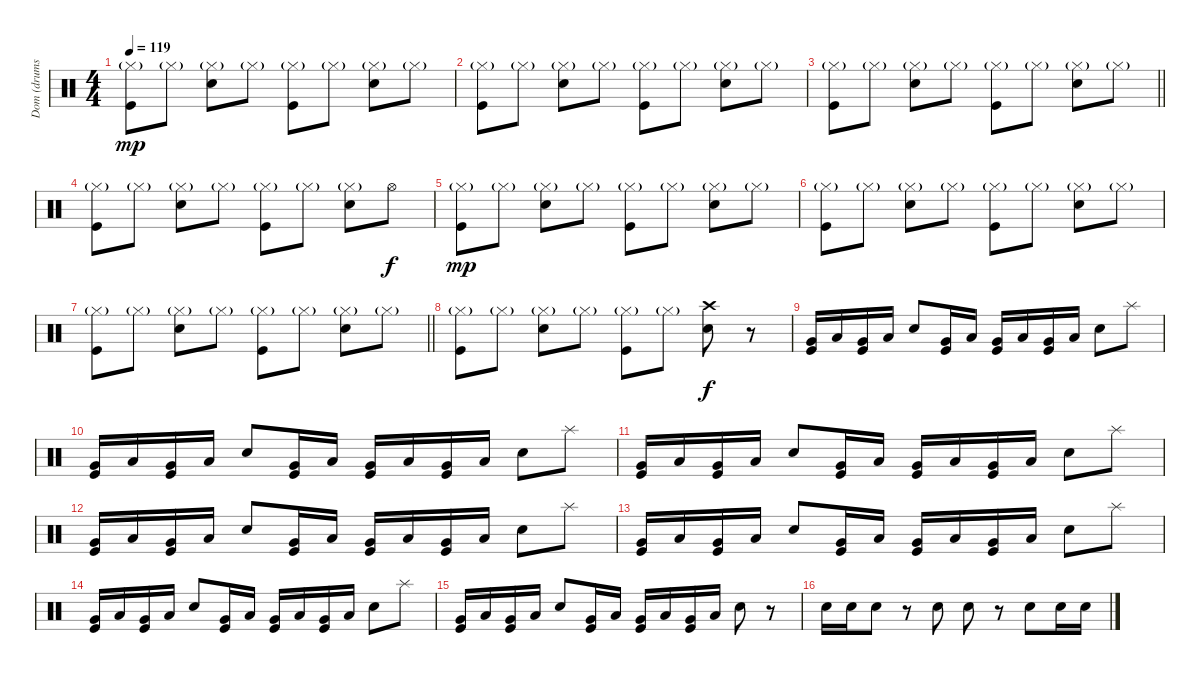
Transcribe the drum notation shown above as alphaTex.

\track ("Dom (drums)" "Dom (drums") {instrument percussion}
\staff {score}
\articulation defaults
\ts (4 4)
\tempo 119
\clef neutral
\ks c
("Hi-Hat (closed)"{g} "Kick (hit)").8{dy mp} "Hi-Hat (closed)"{g}.8 ("Hi-Hat (closed)"{g} "Snare (hit) 2").8 "Hi-Hat (closed)"{g}.8 ("Hi-Hat (closed)"{g} "Kick (hit)").8 "Hi-Hat (closed)"{g}.8 ("Hi-Hat (closed)"{g} "Snare (hit) 2").8 "Hi-Hat (closed)"{g}.8 |
("Hi-Hat (closed)"{g} "Kick (hit)").8 "Hi-Hat (closed)"{g}.8 ("Hi-Hat (closed)"{g} "Snare (hit) 2").8 "Hi-Hat (closed)"{g}.8 ("Hi-Hat (closed)"{g} "Kick (hit)").8 "Hi-Hat (closed)"{g}.8 ("Hi-Hat (closed)"{g} "Snare (hit) 2").8 "Hi-Hat (closed)"{g}.8 |
\barLineRight lightlight
("Hi-Hat (closed)"{g} "Kick (hit)").8 "Hi-Hat (closed)"{g}.8 ("Hi-Hat (closed)"{g} "Snare (hit) 2").8 "Hi-Hat (closed)"{g}.8 ("Hi-Hat (closed)"{g} "Kick (hit)").8 "Hi-Hat (closed)"{g}.8 ("Hi-Hat (closed)"{g} "Snare (hit) 2").8 "Hi-Hat (closed)"{g}.8 |
("Hi-Hat (closed)"{g} "Kick (hit)").8 "Hi-Hat (closed)"{g}.8 ("Hi-Hat (closed)"{g} "Snare (hit) 2").8 "Hi-Hat (closed)"{g}.8 ("Hi-Hat (closed)"{g} "Kick (hit)").8 "Hi-Hat (closed)"{g}.8 ("Hi-Hat (closed)"{g} "Snare (hit) 2").8 "Hi-Hat (open)".8{dy f} |
("Hi-Hat (closed)"{g} "Kick (hit)").8{dy mp} "Hi-Hat (closed)"{g}.8 ("Hi-Hat (closed)"{g} "Snare (hit) 2").8 "Hi-Hat (closed)"{g}.8 ("Hi-Hat (closed)"{g} "Kick (hit)").8 "Hi-Hat (closed)"{g}.8 ("Hi-Hat (closed)"{g} "Snare (hit) 2").8 "Hi-Hat (closed)"{g}.8 |
("Hi-Hat (closed)"{g} "Kick (hit)").8 "Hi-Hat (closed)"{g}.8 ("Hi-Hat (closed)"{g} "Snare (hit) 2").8 "Hi-Hat (closed)"{g}.8 ("Hi-Hat (closed)"{g} "Kick (hit)").8 "Hi-Hat (closed)"{g}.8 ("Hi-Hat (closed)"{g} "Snare (hit) 2").8 "Hi-Hat (closed)"{g}.8 |
\barLineRight lightlight
("Hi-Hat (closed)"{g} "Kick (hit)").8 "Hi-Hat (closed)"{g}.8 ("Hi-Hat (closed)"{g} "Snare (hit) 2").8 "Hi-Hat (closed)"{g}.8 ("Hi-Hat (closed)"{g} "Kick (hit)").8 "Hi-Hat (closed)"{g}.8 ("Hi-Hat (closed)"{g} "Snare (hit) 2").8 "Hi-Hat (closed)"{g}.8 |
("Hi-Hat (closed)"{g} "Kick (hit)").8 "Hi-Hat (closed)"{g}.8 ("Hi-Hat (closed)"{g} "Snare (hit) 2").8 "Hi-Hat (closed)"{g}.8 ("Hi-Hat (closed)"{g} "Kick (hit)").8 "Hi-Hat (closed)"{g}.8 ("Crash high (hit)" "Snare (hit) 2").8{dy f} r.8 |
("Very Low Tom (hit)" "Kick (hit)").16 "Low Tom (hit)".16 ("Very Low Tom (hit)" "Kick (hit)").16 "Low Tom (hit)".16 "Snare (hit) 2".8 ("Very Low Tom (hit)" "Kick (hit)").16 "Low Tom (hit)".16 ("Very Low Tom (hit)" "Kick (hit)").16 "Low Tom (hit)".16 ("Very Low Tom (hit)" "Kick (hit)").16 "Low Tom (hit)".16 "Snare (hit) 2".8 "Splash (hit)".8 |
("Very Low Tom (hit)" "Kick (hit)").16 "Low Tom (hit)".16 ("Very Low Tom (hit)" "Kick (hit)").16 "Low Tom (hit)".16 "Snare (hit) 2".8 ("Very Low Tom (hit)" "Kick (hit)").16 "Low Tom (hit)".16 ("Very Low Tom (hit)" "Kick (hit)").16 "Low Tom (hit)".16 ("Very Low Tom (hit)" "Kick (hit)").16 "Low Tom (hit)".16 "Snare (hit) 2".8 "Splash (hit)".8 |
("Very Low Tom (hit)" "Kick (hit)").16 "Low Tom (hit)".16 ("Very Low Tom (hit)" "Kick (hit)").16 "Low Tom (hit)".16 "Snare (hit) 2".8 ("Very Low Tom (hit)" "Kick (hit)").16 "Low Tom (hit)".16 ("Very Low Tom (hit)" "Kick (hit)").16 "Low Tom (hit)".16 ("Very Low Tom (hit)" "Kick (hit)").16 "Low Tom (hit)".16 "Snare (hit) 2".8 "Splash (hit)".8 |
("Very Low Tom (hit)" "Kick (hit)").16 "Low Tom (hit)".16 ("Very Low Tom (hit)" "Kick (hit)").16 "Low Tom (hit)".16 "Snare (hit) 2".8 ("Very Low Tom (hit)" "Kick (hit)").16 "Low Tom (hit)".16 ("Very Low Tom (hit)" "Kick (hit)").16 "Low Tom (hit)".16 ("Very Low Tom (hit)" "Kick (hit)").16 "Low Tom (hit)".16 "Snare (hit) 2".8 "Splash (hit)".8 |
("Very Low Tom (hit)" "Kick (hit)").16 "Low Tom (hit)".16 ("Very Low Tom (hit)" "Kick (hit)").16 "Low Tom (hit)".16 "Snare (hit) 2".8 ("Very Low Tom (hit)" "Kick (hit)").16 "Low Tom (hit)".16 ("Very Low Tom (hit)" "Kick (hit)").16 "Low Tom (hit)".16 ("Very Low Tom (hit)" "Kick (hit)").16 "Low Tom (hit)".16 "Snare (hit) 2".8 "Splash (hit)".8 |
("Very Low Tom (hit)" "Kick (hit)").16 "Low Tom (hit)".16 ("Very Low Tom (hit)" "Kick (hit)").16 "Low Tom (hit)".16 "Snare (hit) 2".8 ("Very Low Tom (hit)" "Kick (hit)").16 "Low Tom (hit)".16 ("Very Low Tom (hit)" "Kick (hit)").16 "Low Tom (hit)".16 ("Very Low Tom (hit)" "Kick (hit)").16 "Low Tom (hit)".16 "Snare (hit) 2".8 "Splash (hit)".8 |
("Very Low Tom (hit)" "Kick (hit)").16 "Low Tom (hit)".16 ("Very Low Tom (hit)" "Kick (hit)").16 "Low Tom (hit)".16 "Snare (hit) 2".8 ("Very Low Tom (hit)" "Kick (hit)").16 "Low Tom (hit)".16 ("Very Low Tom (hit)" "Kick (hit)").16 "Low Tom (hit)".16 ("Very Low Tom (hit)" "Kick (hit)").16 "Low Tom (hit)".16 "Snare (hit) 2".8 r.8 |
"Snare (hit) 2".16 "Snare (hit) 2".16 "Snare (hit) 2".8 r.8 "Snare (hit) 2".8 "Snare (hit) 2".8 r.8 "Snare (hit) 2".8 "Snare (hit) 2".16 "Snare (hit) 2".16
